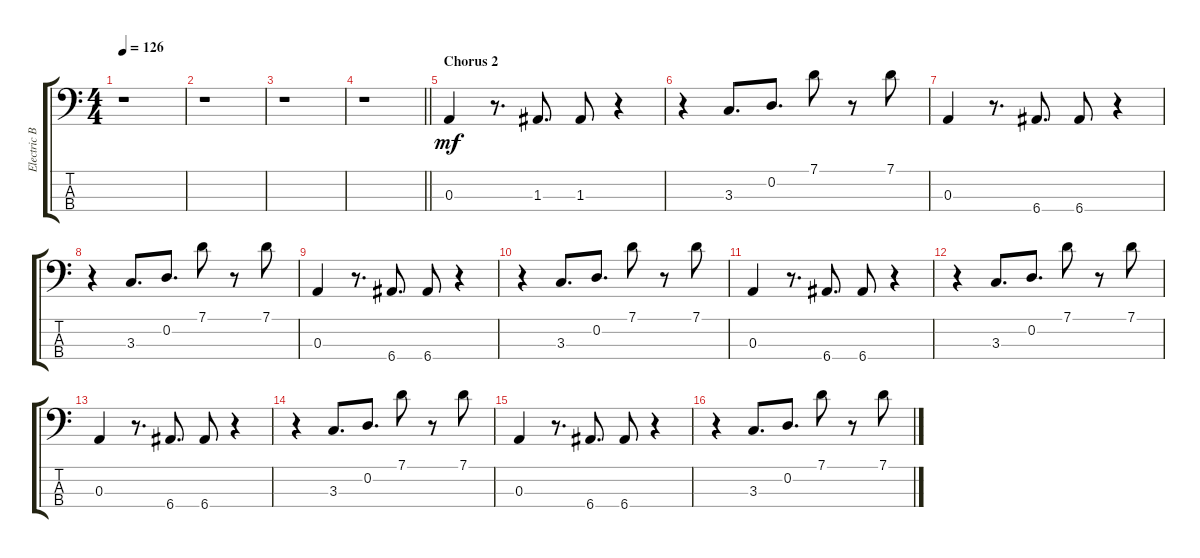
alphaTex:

\track ("Electric Bass" "Electric B") {instrument slapbass2}
\staff {score tabs}
\tuning (G2 D2 A1 E1) {hide}
\ts (4 4)
\tempo 126
\clef f4
\ks c
r.1{dy mf} |
r.1 |
r.1 |
\barLineRight lightlight
r.1 |
\section ("" "Chorus 2")
0.3.4 r.8{d} 1.3.8{d} 1.3.8 r.4 |
r.4 3.3.8{d} 0.2.8{d} 7.1.8 r.8 7.1.8 |
0.3.4 r.8{d} 6.4.8{d} 6.4.8 r.4 |
r.4 3.3.8{d} 0.2.8{d} 7.1.8 r.8 7.1.8 |
0.3.4 r.8{d} 6.4.8{d} 6.4.8 r.4 |
r.4 3.3.8{d} 0.2.8{d} 7.1.8 r.8 7.1.8 |
0.3.4 r.8{d} 6.4.8{d} 6.4.8 r.4 |
r.4 3.3.8{d} 0.2.8{d} 7.1.8 r.8 7.1.8 |
0.3.4 r.8{d} 6.4.8{d} 6.4.8 r.4 |
r.4 3.3.8{d} 0.2.8{d} 7.1.8 r.8 7.1.8 |
0.3.4 r.8{d} 6.4.8{d} 6.4.8 r.4 |
r.4 3.3.8{d} 0.2.8{d} 7.1.8 r.8 7.1.8
